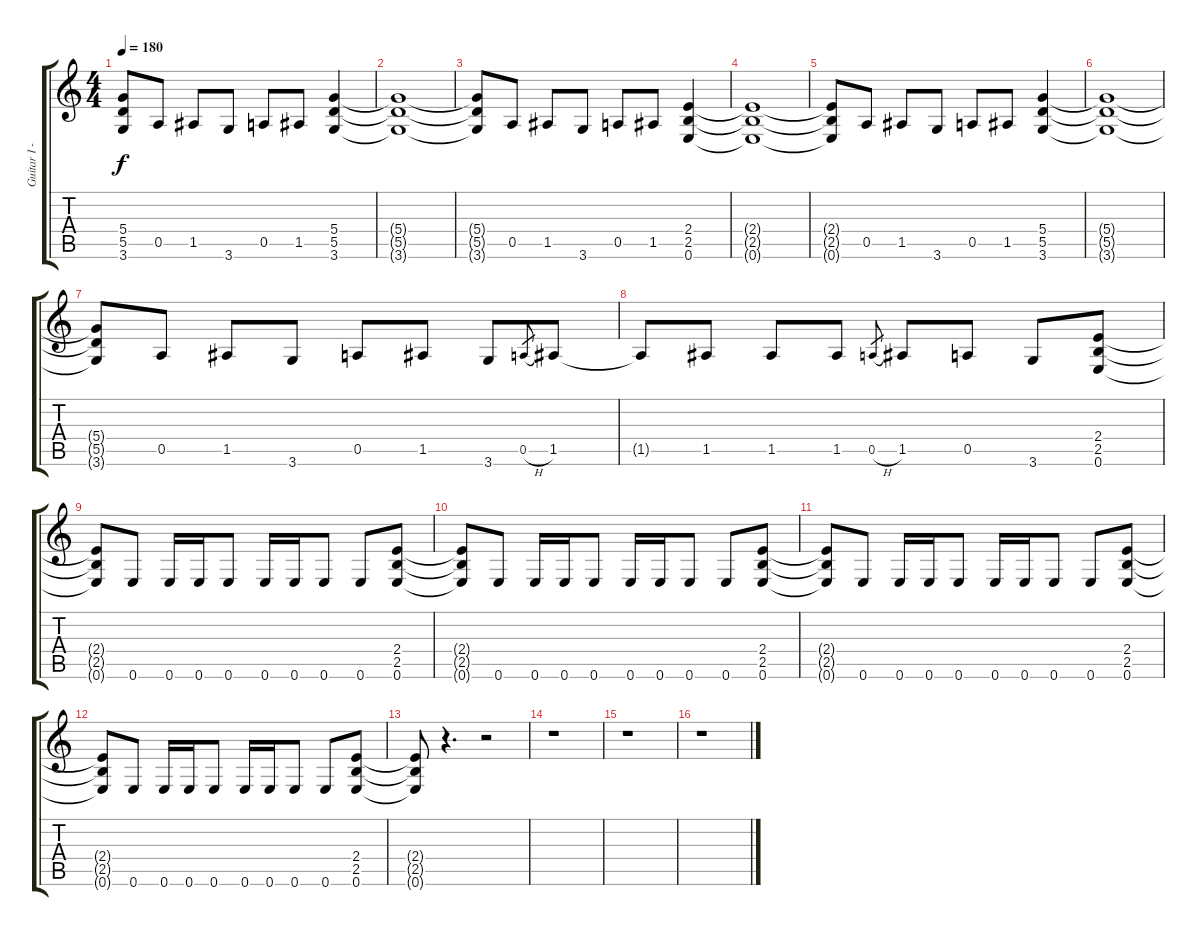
\track ("Guitar I - James" "Guitar I -") {instrument distortionguitar}
\staff {score tabs}
\tuning (E4 B3 G3 D3 A2 E2) {hide}
\ts (4 4)
\tempo 180
\clef g2
\ks c
(5.4{t} 5.5{t} 3.6{t}).8{dy f} 0.5.8 1.5.8 3.6.8 0.5.8 1.5.8 (5.4 5.5 3.6).4 |
(5.4{t} 5.5{t} 3.6{t}).1 |
(5.4{t} 5.5{t} 3.6{t}).8 0.5.8 1.5.8 3.6.8 0.5.8 1.5.8 (2.4 2.5 0.6).4 |
(2.4{t} 2.5{t} 0.6{t}).1 |
(2.4{t} 2.5{t} 0.6{t}).8 0.5.8 1.5.8 3.6.8 0.5.8 1.5.8 (5.4 5.5 3.6).4 |
(5.4{t} 5.5{t} 3.6{t}).1 |
(5.4{t} 5.5{t} 3.6{t}).8 0.5.8 1.5.8 3.6.8 0.5.8 1.5.8 3.6.8 0.5{h}.8{gr} 1.5.8 |
1.5{t}.8 1.5.8 1.5.8 1.5.8 0.5{h}.8{gr} 1.5.8 0.5.8 3.6.8 (2.4 2.5 0.6).8 |
(2.4{t} 2.5{t} 0.6{t}).8 0.6.8 0.6.16 0.6.16 0.6.8 0.6.16 0.6.16 0.6.8 0.6.8 (2.4 2.5 0.6).8 |
(2.4{t} 2.5{t} 0.6{t}).8 0.6.8 0.6.16 0.6.16 0.6.8 0.6.16 0.6.16 0.6.8 0.6.8 (2.4 2.5 0.6).8 |
(2.4{t} 2.5{t} 0.6{t}).8 0.6.8 0.6.16 0.6.16 0.6.8 0.6.16 0.6.16 0.6.8 0.6.8 (2.4 2.5 0.6).8 |
(2.4{t} 2.5{t} 0.6{t}).8 0.6.8 0.6.16 0.6.16 0.6.8 0.6.16 0.6.16 0.6.8 0.6.8 (2.4 2.5 0.6).8 |
(2.4{t} 2.5{t} 0.6{t}).8 r.4{d} r.2 |
r.1 |
r.1 |
r.1
